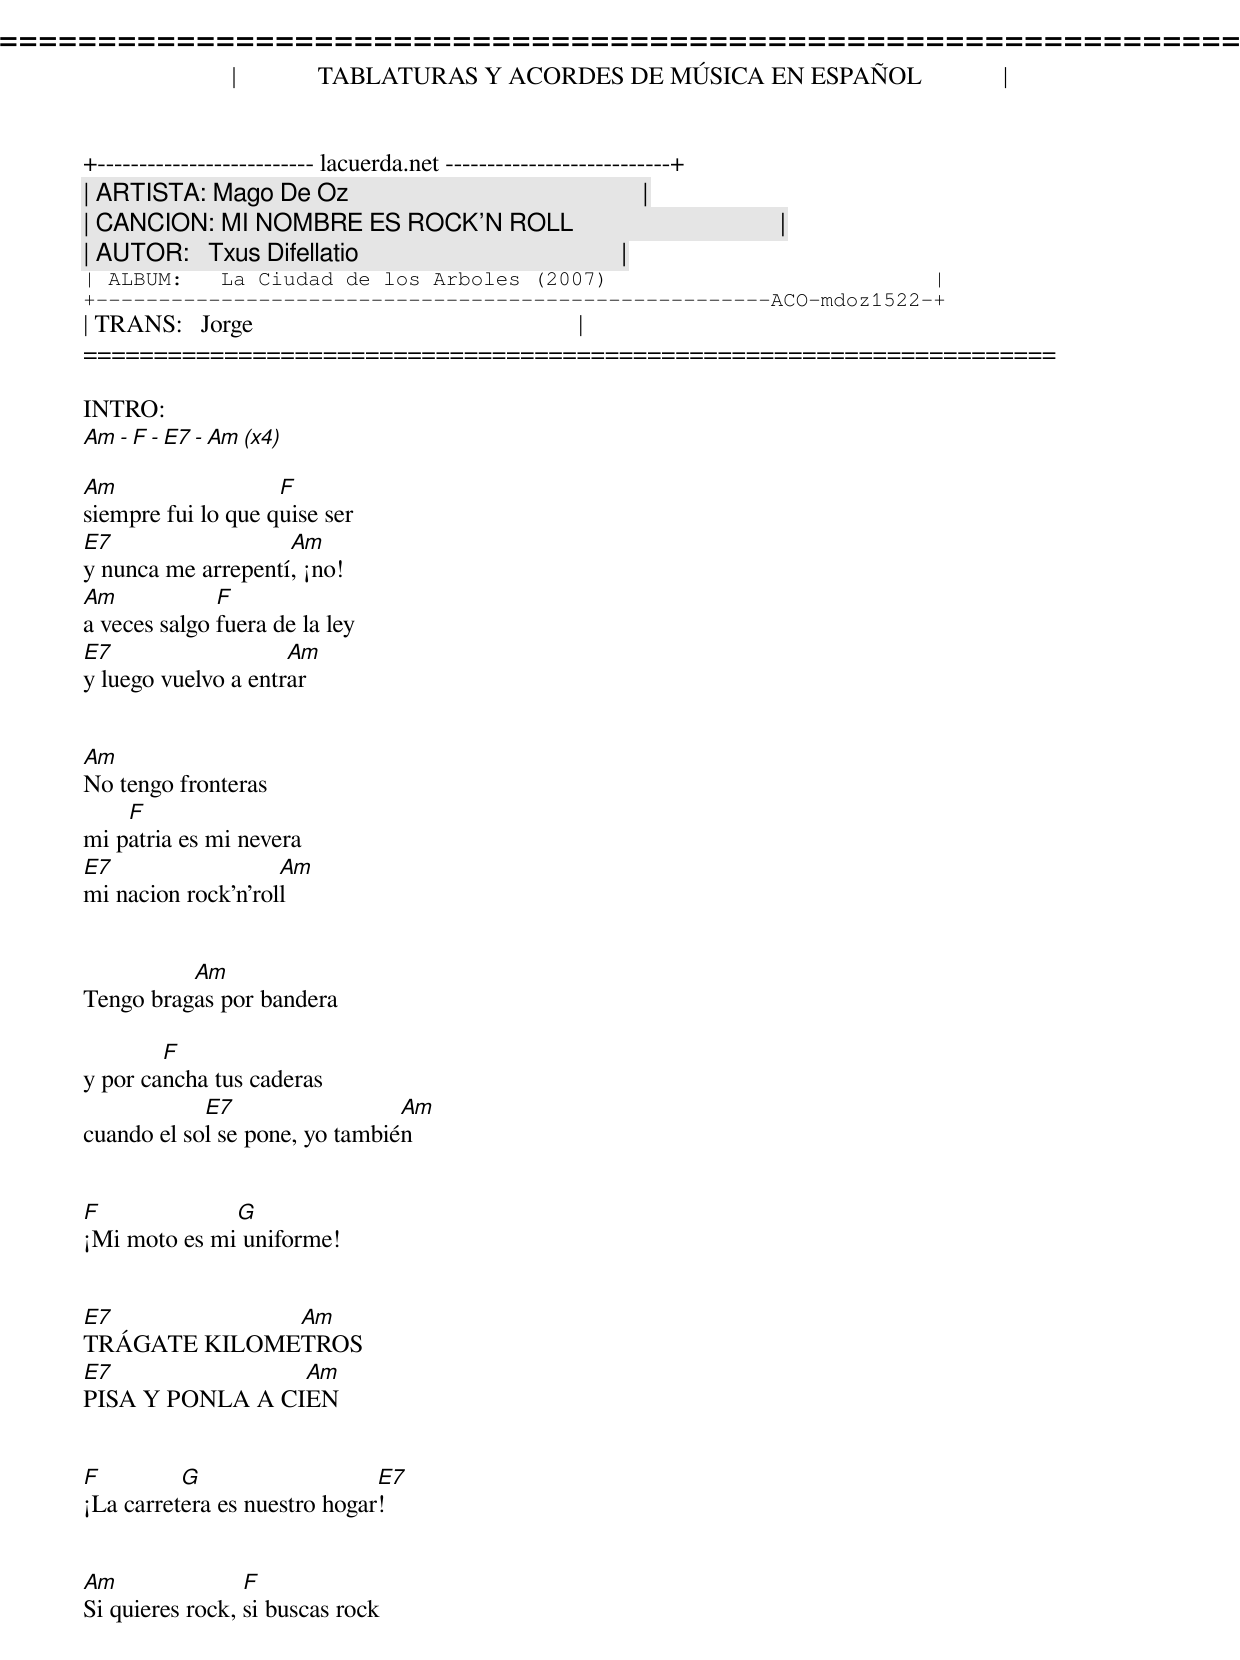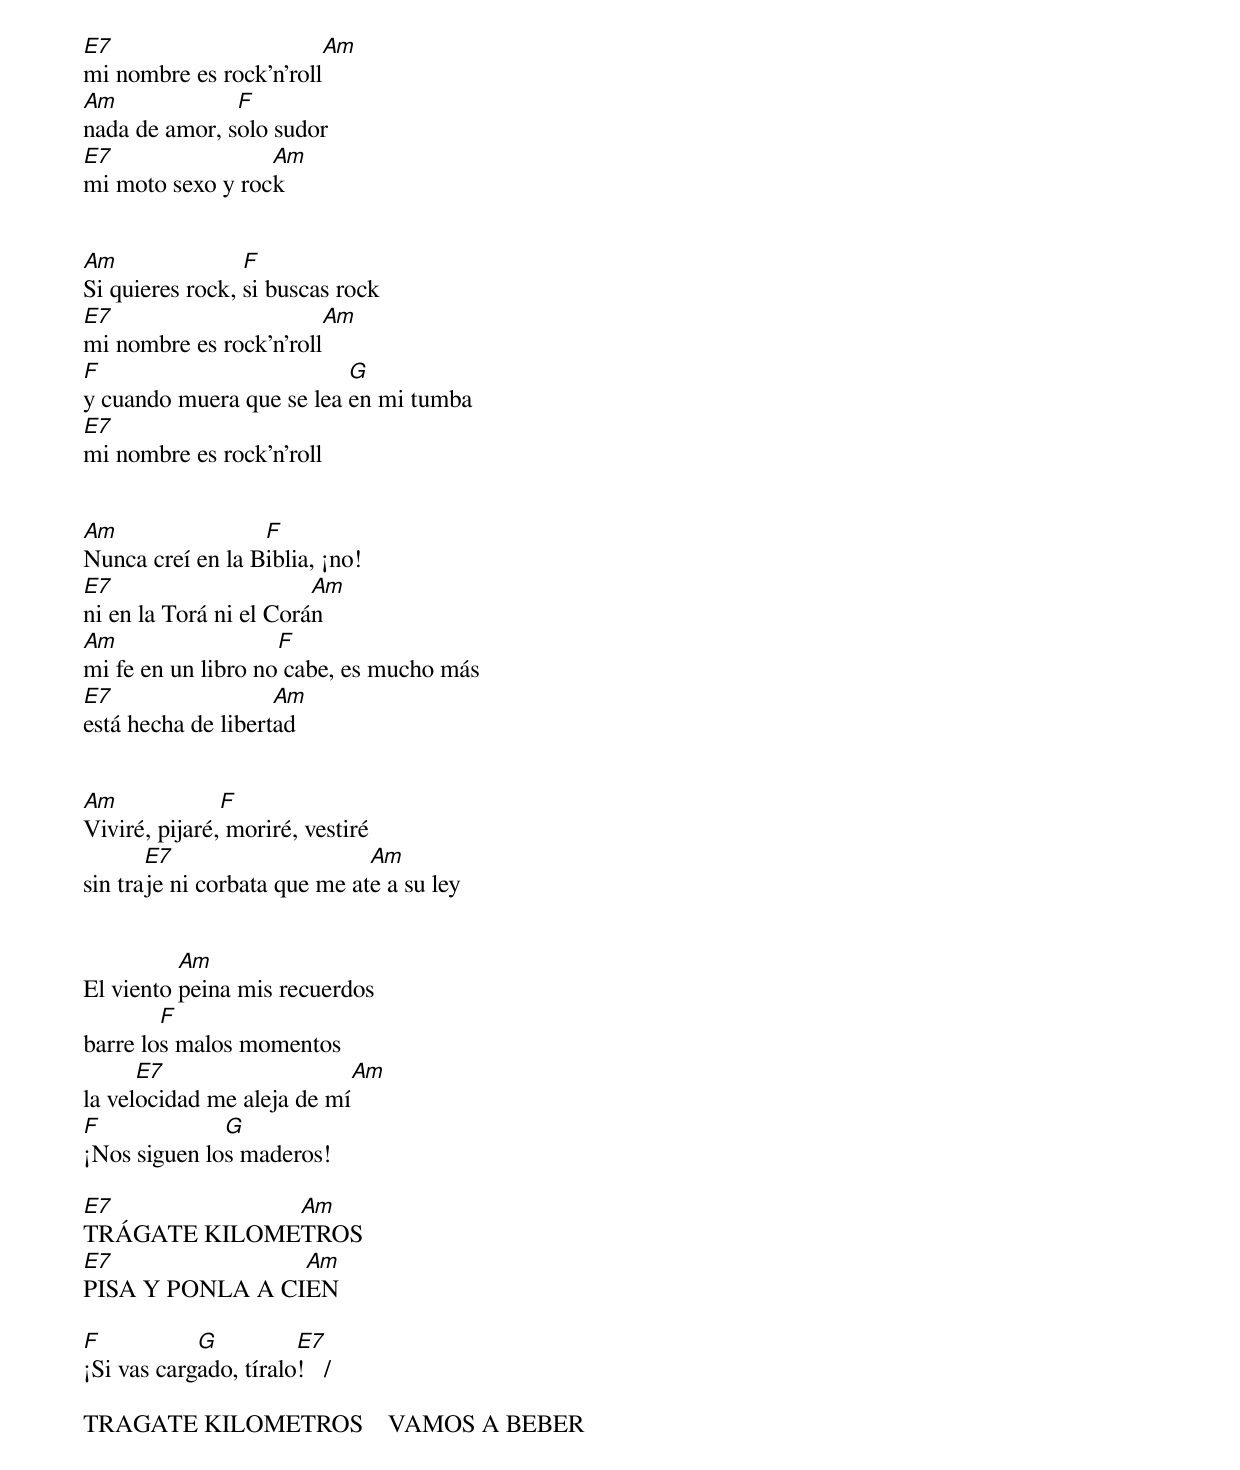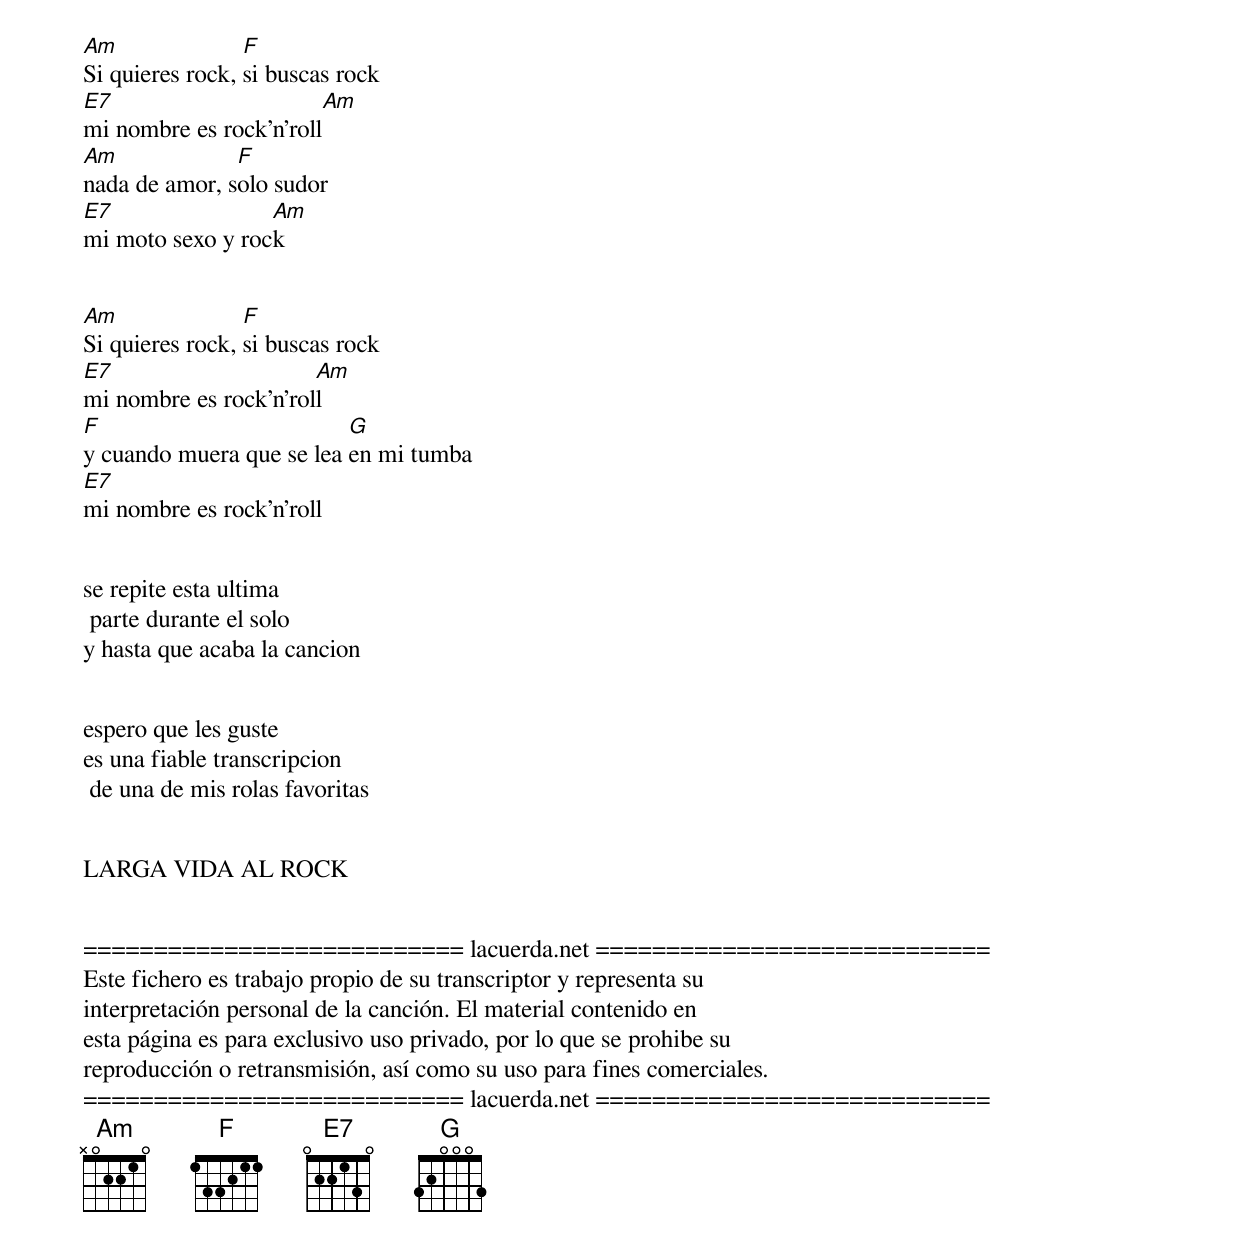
=====================================================================
|             TABLATURAS Y ACORDES DE MÚSICA EN ESPAÑOL             |
+-------------------------- lacuerda.net ---------------------------+
| ARTISTA: Mago De Oz                                               |
| CANCION: MI NOMBRE ES ROCK'N ROLL                                 |
| AUTOR:   Txus Difellatio                                          |
| ALBUM:   La Ciudad de los Arboles (2007)                          |
+------------------------------------------------------ACO-mdoz1522-+
| TRANS:   Jorge                                                    |
=====================================================================

INTRO:
Am - F - E7 - Am (x4)

Am                  F
siempre fui lo que quise ser
E7                  Am
y nunca me arrepentí, ¡no!
Am            F
a veces salgo fuera de la ley
E7                   Am
y luego vuelvo a entrar


Am
No tengo fronteras
    F
mi patria es mi nevera
E7                  Am
mi nacion rocknroll


          Am
Tengo bragas por bandera

        F
y por cancha tus caderas
            E7                  Am
cuando el sol se pone, yo también


F             G
¡Mi moto es mi uniforme!


E7            Am
TRÁGATE KILOMETROS
E7               Am
PISA Y PONLA A CIEN


F         G                   E7
¡La carretera es nuestro hogar!


Am               F
Si quieres rock, si buscas rock
E7                      Am
mi nombre es rocknroll
Am             F
nada de amor, solo sudor
E7                Am
mi moto sexo y rock


Am               F
Si quieres rock, si buscas rock
E7                      Am
mi nombre es rocknroll
F                         G
y cuando muera que se lea en mi tumba
E7
mi nombre es rocknroll


Am                F
Nunca creí en la Biblia, ¡no!
E7                      Am
ni en la Torá ni el Corán
Am                  F
mi fe en un libro no cabe, es mucho más
E7                  Am
está hecha de libertad


Am             F
Viviré, pijaré, moriré, vestiré
       E7                     Am
sin traje ni corbata que me ate a su ley


          Am
El viento peina mis recuerdos
        F
barre los malos momentos
      E7                   Am
la velocidad me aleja de mí
F             G
¡Nos siguen los maderos!

E7            Am
TRÁGATE KILOMETROS
E7               Am
PISA Y PONLA A CIEN

F           G          E7
¡Si vas cargado, tíralo!   /

TRAGATE KILOMETROS    VAMOS A BEBER


Am               F
Si quieres rock, si buscas rock
E7                      Am
mi nombre es rocknroll
Am             F
nada de amor, solo sudor
E7                Am
mi moto sexo y rock


Am               F
Si quieres rock, si buscas rock
E7                     Am
mi nombre es rocknroll
F                         G
y cuando muera que se lea en mi tumba
E7
mi nombre es rocknroll


se repite esta ultima
 parte durante el solo
y hasta que acaba la cancion


espero que les guste
es una fiable transcripcion
 de una de mis rolas favoritas


LARGA VIDA AL ROCK


=========================== lacuerda.net ============================
Este fichero es trabajo propio de su transcriptor y representa su
interpretación personal de la canción. El material contenido en
esta página es para exclusivo uso privado, por lo que se prohibe su
reproducción o retransmisión, así como su uso para fines comerciales.
=========================== lacuerda.net ============================
